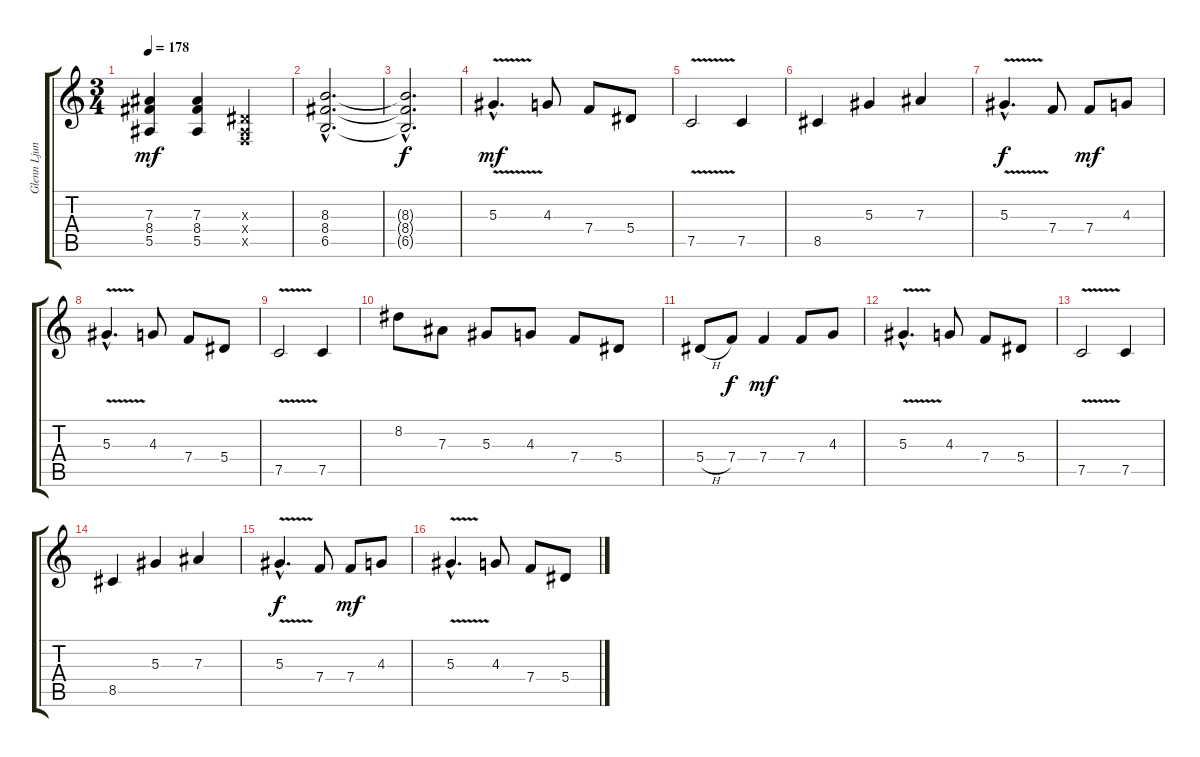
\track ("Glenn Ljungstrom" "Glenn Ljun") {instrument overdrivenguitar}
\staff {score tabs}
\tuning (C4 G3 Eb3 Bb2 F2 C2) {hide}
\ts (3 4)
\tempo 178
\clef g2
\ks c
(7.3 8.4 5.5).4{dy mf} (7.3 8.4 5.5).4 (0.3{x} 0.4{x} 0.5{x}).4 |
(8.3{hac} 8.4{hac} 6.5{hac}).2{d} |
(8.3{hac t} 8.4{hac t} 6.5{hac t}).2{d dy f} |
5.3{v hac}.4{d dy mf} 4.3.8 7.4.8 5.4.8 |
7.5{v}.2 7.5.4 |
8.5.4 5.3.4 7.3.4 |
5.3{v hac}.4{d dy f} 7.4.8 7.4.8{dy mf} 4.3.8 |
5.3{v hac}.4{d} 4.3.8 7.4.8 5.4.8 |
7.5{v}.2 7.5.4 |
8.2.8 7.3.8 5.3.8 4.3.8 7.4.8 5.4.8 |
5.4{h}.8 7.4.8{dy f} 7.4.4{dy mf} 7.4.8 4.3.8 |
5.3{v hac}.4{d} 4.3.8 7.4.8 5.4.8 |
7.5{v}.2 7.5.4 |
8.5.4 5.3.4 7.3.4 |
5.3{v hac}.4{d dy f} 7.4.8 7.4.8{dy mf} 4.3.8 |
5.3{v hac}.4{d} 4.3.8 7.4.8 5.4.8
